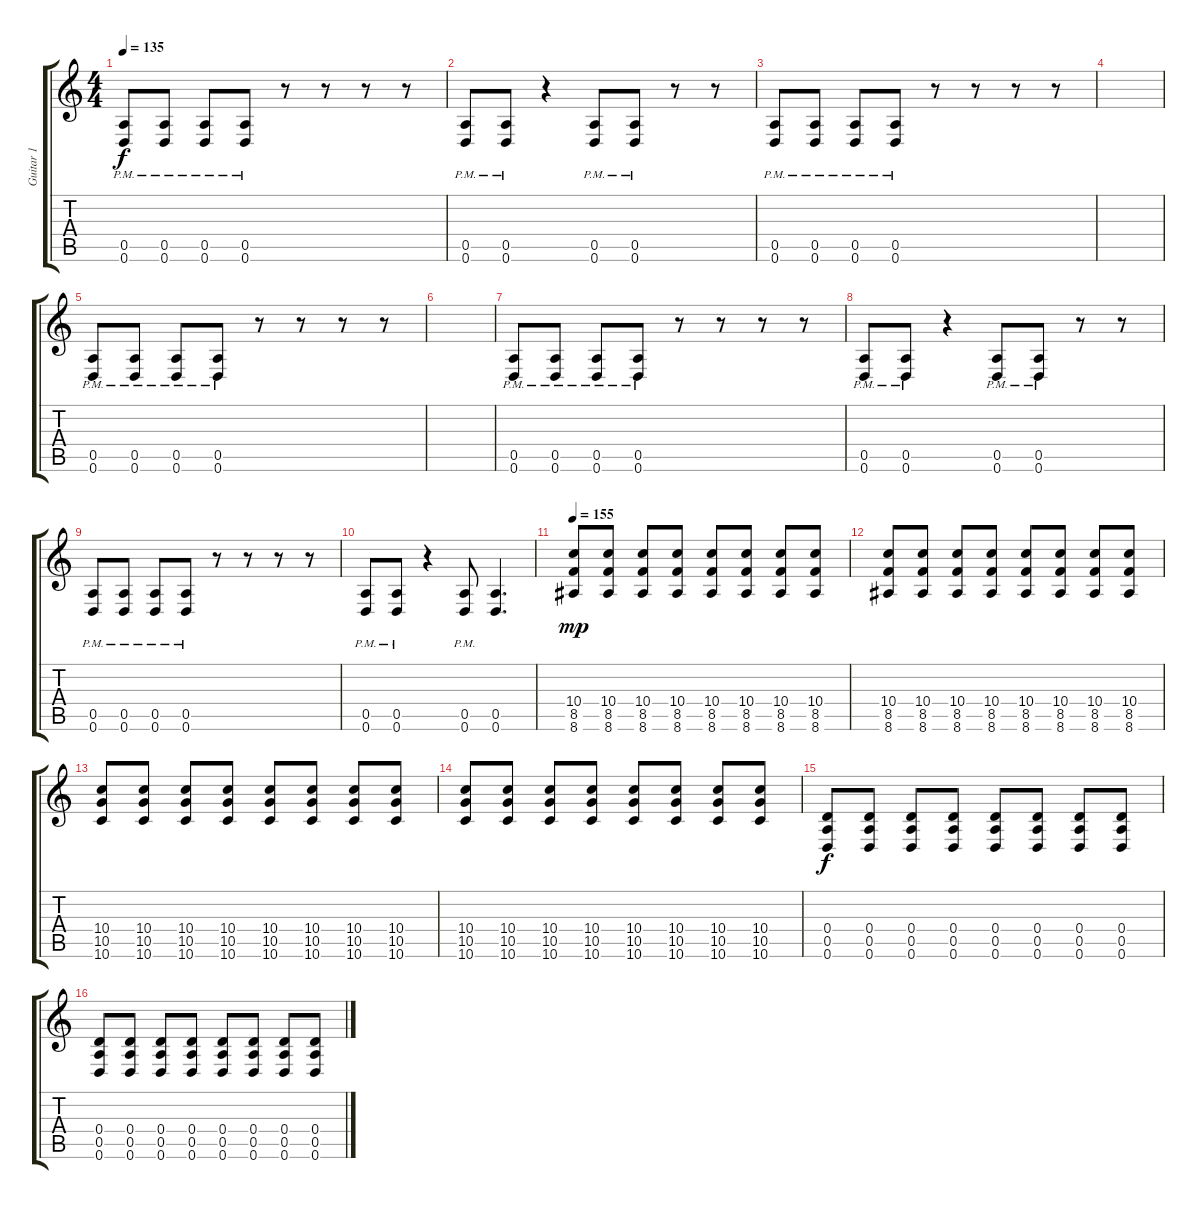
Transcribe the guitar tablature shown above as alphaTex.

\track ("Guitar 1" "Guitar 1") {instrument distortionguitar}
\staff {score tabs}
\tuning (E4 B3 G3 D3 A2 D2) {hide}
\ts (4 4)
\tempo 135
\clef g2
\ks c
(0.5{pm} 0.6{pm}).8{dy f} (0.5{pm} 0.6{pm}).8 (0.5{pm} 0.6{pm}).8 (0.5{pm} 0.6{pm}).8 r.8 r.8 r.8 r.8 |
(0.5{pm} 0.6{pm}).8 (0.5{pm} 0.6{pm}).8 r.4 (0.5{pm} 0.6{pm}).8 (0.5{pm} 0.6{pm}).8 r.8 r.8 |
(0.5{pm} 0.6{pm}).8 (0.5{pm} 0.6{pm}).8 (0.5{pm} 0.6{pm}).8 (0.5{pm} 0.6{pm}).8 r.8 r.8 r.8 r.8 |
|
(0.5{pm} 0.6{pm}).8 (0.5{pm} 0.6{pm}).8 (0.5{pm} 0.6{pm}).8 (0.5{pm} 0.6{pm}).8 r.8 r.8 r.8 r.8 |
|
(0.5{pm} 0.6{pm}).8 (0.5{pm} 0.6{pm}).8 (0.5{pm} 0.6{pm}).8 (0.5{pm} 0.6{pm}).8 r.8 r.8 r.8 r.8 |
(0.5{pm} 0.6{pm}).8 (0.5{pm} 0.6{pm}).8 r.4 (0.5{pm} 0.6{pm}).8 (0.5{pm} 0.6{pm}).8 r.8 r.8 |
(0.5{pm} 0.6{pm}).8 (0.5{pm} 0.6{pm}).8 (0.5{pm} 0.6{pm}).8 (0.5{pm} 0.6{pm}).8 r.8 r.8 r.8 r.8 |
(0.5{pm} 0.6{pm}).8 (0.5{pm} 0.6{pm}).8 r.4 (0.5{pm} 0.6{pm}).8 (0.5 0.6).4{d} |
\tempo 155
(10.4 8.5 8.6).8{dy mp} (10.4 8.5 8.6).8 (10.4 8.5 8.6).8 (10.4 8.5 8.6).8 (10.4 8.5 8.6).8 (10.4 8.5 8.6).8 (10.4 8.5 8.6).8 (10.4 8.5 8.6).8 |
(10.4 8.5 8.6).8 (10.4 8.5 8.6).8 (10.4 8.5 8.6).8 (10.4 8.5 8.6).8 (10.4 8.5 8.6).8 (10.4 8.5 8.6).8 (10.4 8.5 8.6).8 (10.4 8.5 8.6).8 |
(10.4 10.5 10.6).8 (10.4 10.5 10.6).8 (10.4 10.5 10.6).8 (10.4 10.5 10.6).8 (10.4 10.5 10.6).8 (10.4 10.5 10.6).8 (10.4 10.5 10.6).8 (10.4 10.5 10.6).8 |
(10.4 10.5 10.6).8 (10.4 10.5 10.6).8 (10.4 10.5 10.6).8 (10.4 10.5 10.6).8 (10.4 10.5 10.6).8 (10.4 10.5 10.6).8 (10.4 10.5 10.6).8 (10.4 10.5 10.6).8 |
(0.4 0.5 0.6).8{dy f} (0.4 0.5 0.6).8 (0.4 0.5 0.6).8 (0.4 0.5 0.6).8 (0.4 0.5 0.6).8 (0.4 0.5 0.6).8 (0.4 0.5 0.6).8 (0.4 0.5 0.6).8 |
(0.4 0.5 0.6).8 (0.4 0.5 0.6).8 (0.4 0.5 0.6).8 (0.4 0.5 0.6).8 (0.4 0.5 0.6).8 (0.4 0.5 0.6).8 (0.4 0.5 0.6).8 (0.4 0.5 0.6).8
